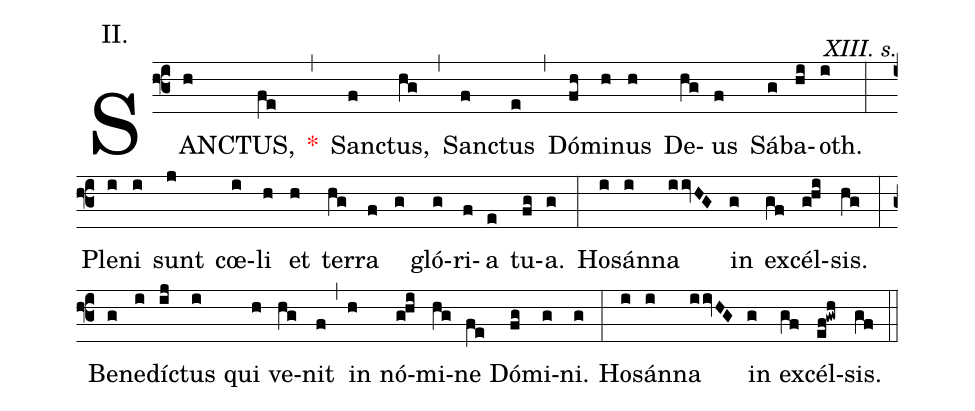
annotation:II.;
commentary:XIII. s.;
office-part:Kyriale;
%%
(f3) SAN(h)CTUS,(fe) <v>\red{*}</v>(,) San(f)ctus,(hg) (,) San(f)ctus(e) (,) Dó(fh)mi(h)nus(h) De(hg)us(f) Sá(g)ba(hi)oth.(i) (:) Ple(i)ni(i) sunt(j) cœ(i)li(h) et(h) ter(hg)ra(f) (g) gló(g)ri(f)a(e) tu(fg)a.(g) (:) Ho(i)sán(i)na(iivHG) in(g) ex(gf)cél(g!hi)sis.(hg) (:) Be(g)ne(i)díc(ij)tus(i) qui(h) ve(hg)nit(f) (,) in(h) nó(g!hi)mi(hg)ne(fe) Dó(fg)mi(g)ni.(g) (:) Ho(i)sán(i)na(iivHG) in(g) ex(gf)cél(ef!gwh)sis.(gf) (::)
